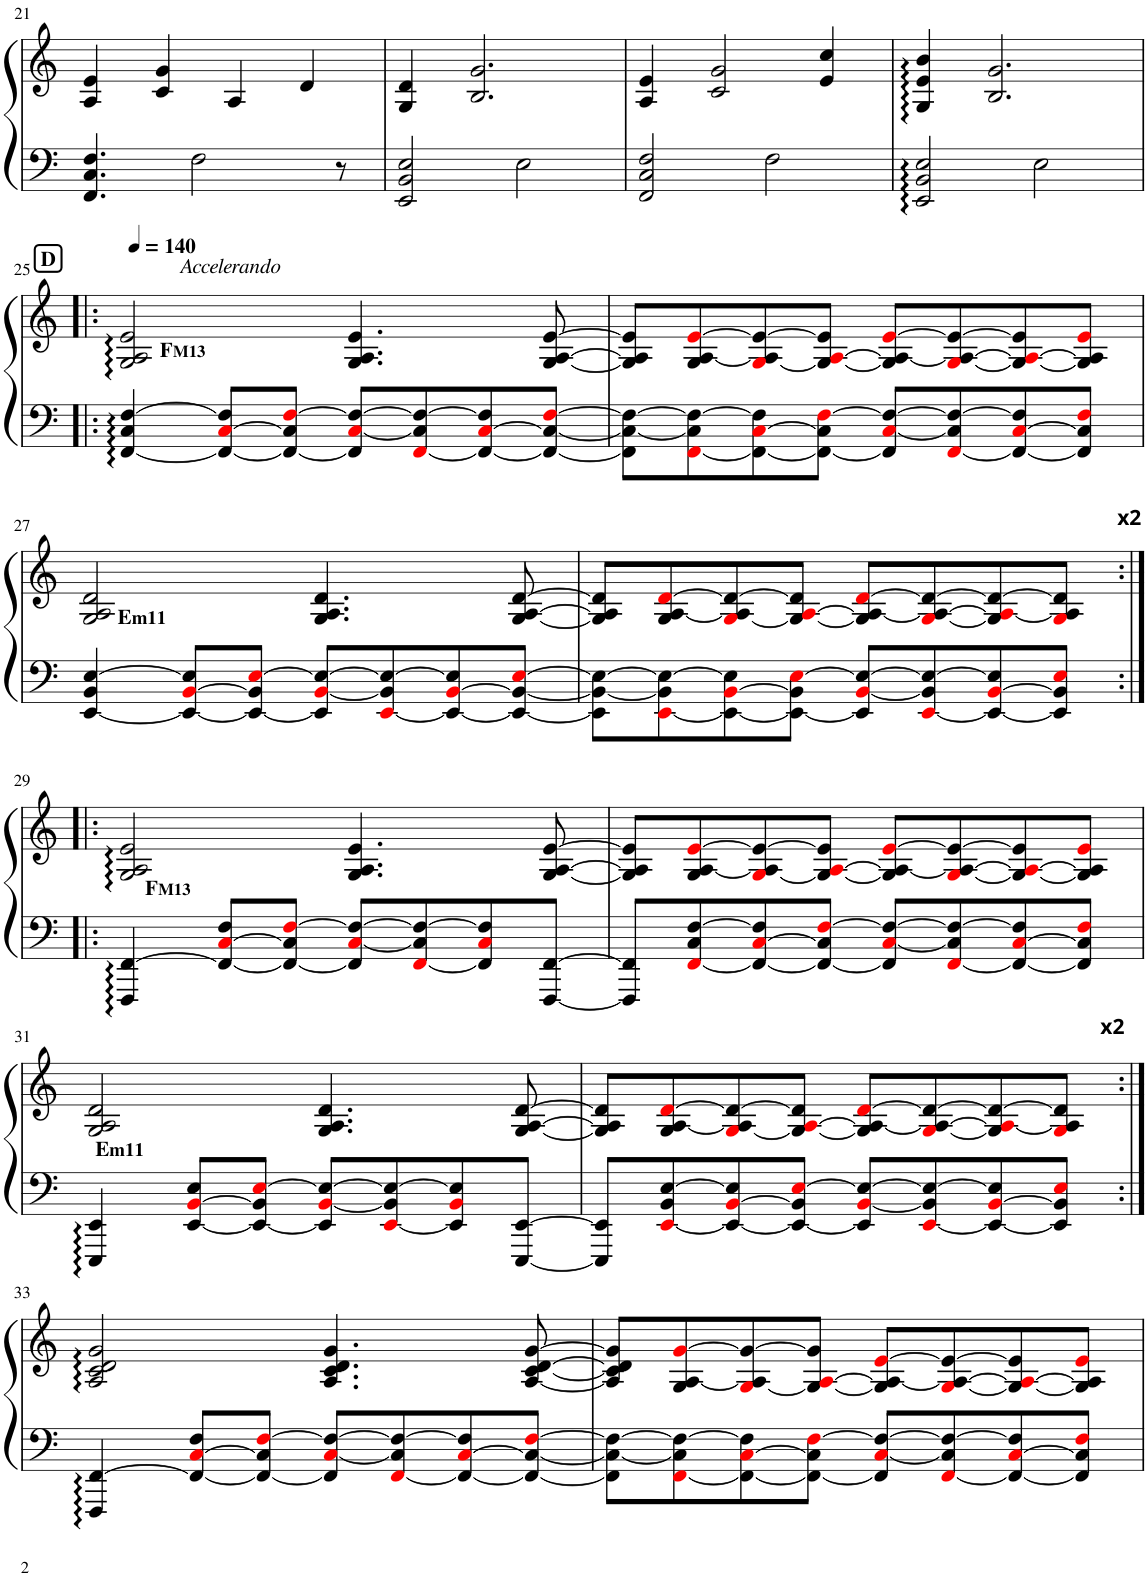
**kern	**kern
*part1	*part1
*staff2	*staff1
*I"Piano	*
*I'Pno.	*
!!LO:PB:g=z
*clefF4	*clefG2
*k[]	*k[]
*M4/4	*M4/4
=21	=21
4.FF/ 4.C/ 4.F/	4A/ 4e/
.	4c/ 4g/
2F\	.
.	4A/
.	4d/
8r	.
=22	=22
2EE/ 2BB/ 2E/	4G/ 4d/
.	2.B/ 2.g/
2E\	.
=23	=23
2FF/ 2C/ 2F/	4A/ 4e/
.	2c/ 2g/
2F\	.
.	4e/ 4cc/
=24	=24
2EE/ 2BB/ 2E/	4G/ 4e/ 4b/
.	2.B/ 2.g/
2E\	.
!!LO:LB:g=z
=25!|:	=25!|:
!!LO:REH:place=s1:a:B:cj:t=D
*	*MM140
!	!LO:TX:a:i:t=Accelerando
!	!LO:TX:b:B:t=F
!	!LO:TX:b:t=M13
[4FF/ 4C/ [4F/	2G/ 2A/ 2e/
8FF/_ [8Ci/ 8F/]L	.
8FF/_ 8C/] [8Fi/J	.
8FF/] [8Ci/ 8F/_L	4.G/ 4.A/ 4.e/
[8FFi/ 8C/] 8F/_	.
8FF/_ [8Ci/ 8F/]	.
8FF/_ 8C/_ [8Fi/J	[8G/ [8A/ [8e/
=26	=26
8FF\] 8C\_ 8F\_L	8G/] 8A/] 8e/]L
[8FFi\ 8C\] 8F\_	8G/ [8A/ [8ei/
8FF\_ [8Ci\ 8F\]	[8Gi/ 8A/] 8e/_
8FF\_ 8C\] [8Fi\J	8G/_ [8Ai/ 8e/]J
8FF/] [8Ci/ 8F/_L	8G/] 8A/_ [8ei/L
[8FFi/ 8C/] 8F/_	[8Gi/ 8A/_ 8e/_
8FF/_ [8Ci/ 8F/]	8G/_ 8Ai/_ 8e/]
8FF/] 8C/] 8Fi/J	8G/] 8A/] 8ei/J
!!LO:LB:g=z
=27	=27
!	!LO:TX:b:B:t=E
!	!LO:TX:b:t=m11
[4EE/ 4BB/ [4E/	2G/ 2A/ 2d/
8EE/_ [8BBi/ 8E/]L	.
8EE/_ 8BB/] [8Ei/J	.
8EE/] [8BBi/ 8E/_L	4.G/ 4.A/ 4.d/
[8EEi/ 8BB/] 8E/_	.
8EE/_ [8BBi/ 8E/]	.
8EE/_ 8BB/_ [8Ei/J	[8G/ [8A/ [8d/
=28	=28
8EE\] 8BB\_ 8E\_L	8G/] 8A/] 8d/]L
[8EEi\ 8BB\] 8E\_	8G/ [8A/ [8di/
8EE\_ [8BBi\ 8E\]	[8Gi/ 8A/] 8d/_
8EE\_ 8BB\] [8Ei\J	8G/_ [8Ai/ 8d/]J
8EE/] [8BBi/ 8E/_L	8G/] 8A/_ [8di/L
[8EEi/ 8BB/] 8E/_	[8Gi/ 8A/_ 8d/_
8EE/_ [8BBi/ 8E/]	8G/] 8Ai/_ 8d/_
!	!LO:TX:a:B:t=x2
8EE/] 8BB/] 8Ei/J	8Gi/ 8A/] 8d/]J
!!LO:LB:g=z
=29:|!|:	=29:|!|:
!	!LO:TX:b:B:t=F
!	!LO:TX:b:t=M13
4FFF/ [4FF/	2G/ 2A/ 2e/
8FF/_ [8Ci/ 8F/L	.
8FF/_ 8C/] [8Fi/J	.
8FF/] [8Ci/ 8F/_L	4.G/ 4.A/ 4.e/
[8FFi/ 8C/] 8F/_	.
8FF/] 8Ci/ 8F/]	.
[8FFF/ [8FF/J	[8G/ [8A/ [8e/
=30	=30
8FFF/] 8FF/]L	8G/] 8A/] 8e/]L
[8FFi/ 8C/ [8F/	8G/ [8A/ [8ei/
8FF/_ [8Ci/ 8F/]	[8Gi/ 8A/] 8e/_
8FF/_ 8C/] [8Fi/J	8G/_ [8Ai/ 8e/]J
8FF/] [8Ci/ 8F/_L	8G/] 8A/_ [8ei/L
[8FFi/ 8C/] 8F/_	[8Gi/ 8A/_ 8e/_
8FF/_ [8Ci/ 8F/]	8G/_ 8Ai/_ 8e/]
8FF/] 8C/] 8Fi/J	8G/] 8A/] 8ei/J
!!LO:LB:g=z
=31	=31
!	!LO:TX:b:B:t=E
!	!LO:TX:b:t=m11
4EEE/ 4EE/	2G/ 2A/ 2d/
[8EE/ [8BBi/ 8E/L	.
8EE/_ 8BB/] [8Ei/J	.
8EE/] [8BBi/ 8E/_L	4.G/ 4.A/ 4.d/
[8EEi/ 8BB/] 8E/_	.
8EE/] 8BBi/ 8E/]	.
[8EEE/ [8EE/J	[8G/ [8A/ [8d/
=32	=32
8EEE/] 8EE/]L	8G/] 8A/] 8d/]L
[8EEi/ 8BB/ [8E/	8G/ [8A/ [8di/
8EE/_ [8BBi/ 8E/]	[8Gi/ 8A/] 8d/_
8EE/_ 8BB/] [8Ei/J	8G/_ [8Ai/ 8d/]J
8EE/] [8BBi/ 8E/_L	8G/] 8A/_ [8di/L
[8EEi/ 8BB/] 8E/_	[8Gi/ 8A/_ 8d/_
8EE/_ [8BBi/ 8E/]	8G/] 8Ai/_ 8d/_
!	!LO:TX:a:B:t=x2
8EE/] 8BB/] 8Ei/J	8Gi/ 8A/] 8d/]J
!!LO:LB:g=z
=33:|!	=33:|!
4FFF/ [4FF/	2A/ 2c/ 2d/ 2g/
8FF/_ [8Ci/ 8F/L	.
8FF/_ 8C/] [8Fi/J	.
8FF/] [8Ci/ 8F/_L	4.A/ 4.c/ 4.d/ 4.g/
[8FFi/ 8C/] 8F/_	.
8FF/_ [8Ci/ 8F/]	.
8FF/_ 8C/_ [8Fi/J	[8A/ [8c/ [8d/ [8g/
=34	=34
8FF\] 8C\_ 8F\_L	8A/] 8c/] 8d/] 8g/]L
[8FFi\ 8C\] 8F\_	8G/ [8A/ [8gi/
8FF\_ [8Ci\ 8F\]	[8Gi/ 8A/] 8g/_
8FF\_ 8C\] [8Fi\J	8G/_ [8Ai/ 8g/]J
8FF/] [8Ci/ 8F/_L	8G/] 8A/_ [8ei/L
[8FFi/ 8C/] 8F/_	[8Gi/ 8A/_ 8e/_
8FF/_ [8Ci/ 8F/]	8G/_ 8Ai/_ 8e/]
8FF/] 8C/] 8Fi/J	8G/] 8A/] 8ei/J
=	=
*-	*-
